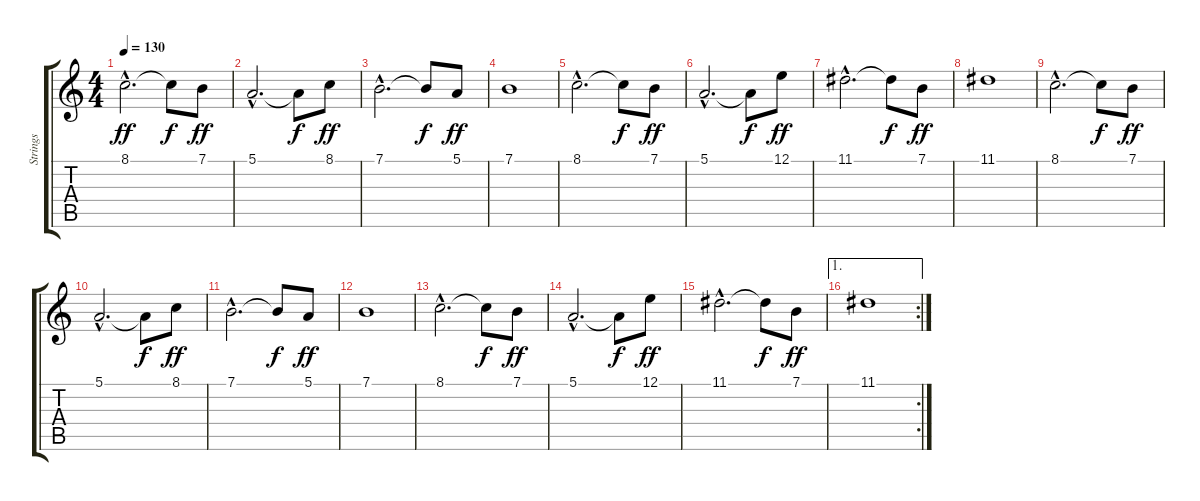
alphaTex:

\track ("Strings" "Strings") {instrument pizzicatostrings}
\staff {score tabs}
\tuning (E4 B3 G3 D3 A2 E2) {hide}
\ts (4 4)
\tempo 130
\clef g2
\ks c
8.1{hac}.2{d dy ff instrument fx4atmosphere} 8.1{t}.8{dy f} 7.1.8{dy ff} |
5.1{hac}.2{d} 5.1{t}.8{dy f} 8.1.8{dy ff} |
7.1{hac}.2{d instrument fx4atmosphere} 7.1{t}.8{dy f} 5.1.8{dy ff} |
7.1.1 |
8.1{hac}.2{d instrument fx4atmosphere} 8.1{t}.8{dy f} 7.1.8{dy ff} |
5.1{hac}.2{d} 5.1{t}.8{dy f} 12.1.8{dy ff} |
11.1{hac}.2{d instrument fx4atmosphere} 11.1{t}.8{dy f} 7.1.8{dy ff} |
11.1.1 |
8.1{hac}.2{d instrument fx4atmosphere} 8.1{t}.8{dy f} 7.1.8{dy ff} |
5.1{hac}.2{d} 5.1{t}.8{dy f} 8.1.8{dy ff} |
7.1{hac}.2{d instrument fx4atmosphere} 7.1{t}.8{dy f} 5.1.8{dy ff} |
7.1.1 |
8.1{hac}.2{d instrument fx4atmosphere} 8.1{t}.8{dy f} 7.1.8{dy ff} |
5.1{hac}.2{d} 5.1{t}.8{dy f} 12.1.8{dy ff} |
11.1{hac}.2{d instrument fx4atmosphere} 11.1{t}.8{dy f} 7.1.8{dy ff} |
\ae 1
\rc 2
11.1.1
